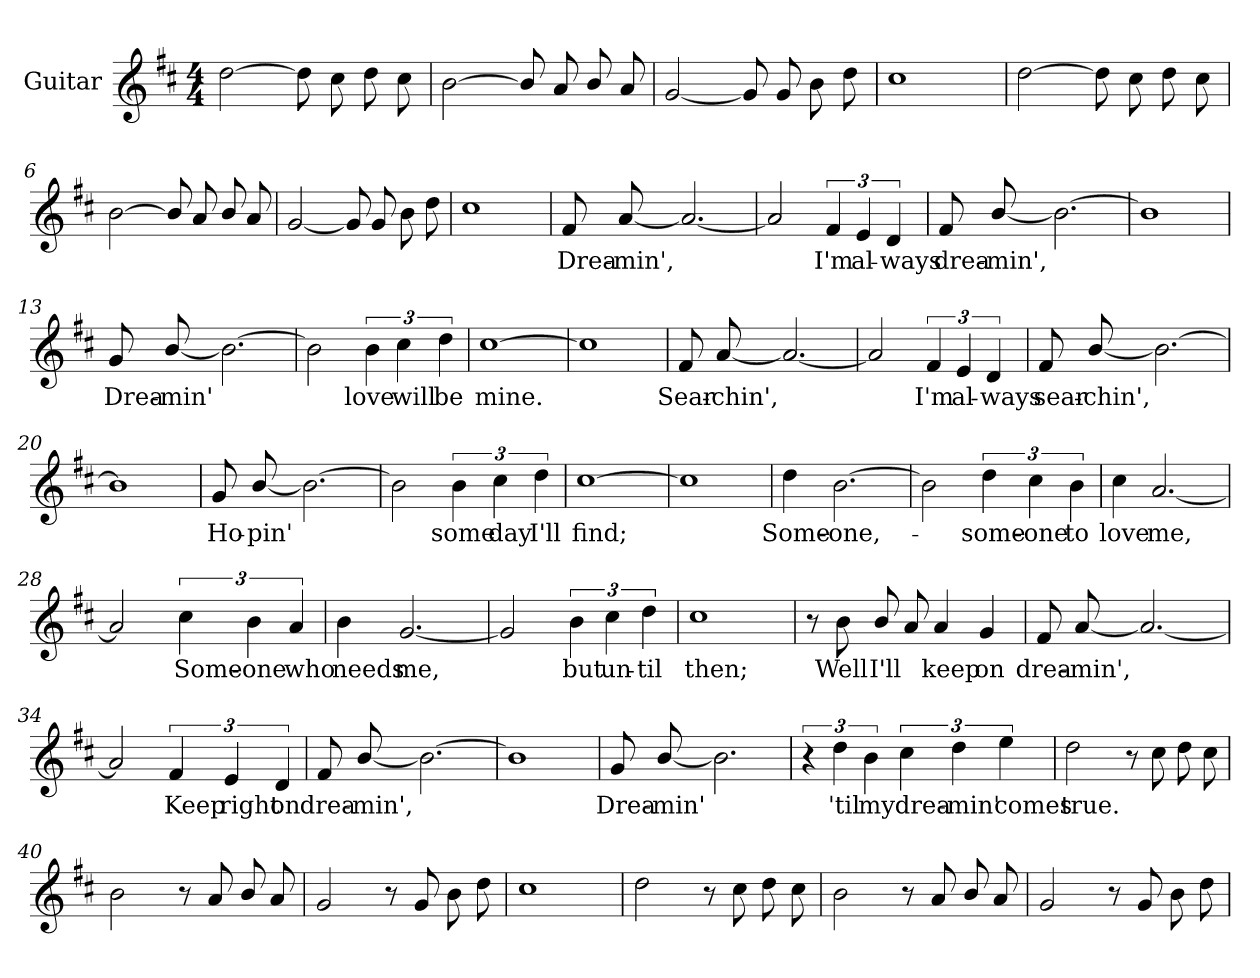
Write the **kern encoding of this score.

**kern	**text
*part1	*part1
*staff1	*staff1
*I"Guitar	*
*I'Guit.	*
*clefG2	*
*k[f#c#]	*
*M4/4	*
=1	=1
[>2dd\	.
8dd\L]	.
8cc#\	.
8dd\L	.
8cc#\	.
=2	=2
[>2b\	.
8b/L]	.
8a/	.
8b/L	.
8a/	.
=3	=3
[<2g/	.
8g/L]	.
8g/	.
8b\L	.
8dd\	.
=4	=4
1cc#	.
=5	=5
[>2dd\	.
8dd\L]	.
8cc#\	.
8dd\L	.
8cc#\	.
!!LO:LB:g=z
=6	=6
[>2b\	.
8b/L]	.
8a/	.
8b/L	.
8a/	.
=7	=7
[<2g/	.
8g/L]	.
8g/	.
8b\L	.
8dd\	.
=8	=8
1cc#	.
=9	=9
8f#/L	Drea-
[<8a/	min',
2.a/_<	.
=10	=10
2a/]	.
6f#/	I'm
6e/	al-
6d/	ways
!!LO:LB:g=z
=11	=11
8f#/L	drea-
[>8b/	min',
2.b\_>	.
=12	=12
1b]	.
=13	=13
8g/L	Drea-
[>8b/	min'
2.b\_>	.
=14	=14
2b\]	.
6b\	love
6cc#\	will
6dd\	be
=15	=15
[>1cc#	mine.
=16	=16
1cc#]	.
!!LO:LB:g=z
=17	=17
8f#/L	Sear-
[<8a/	chin',
2.a/_<	.
=18	=18
2a/]	.
6f#/	I'm
6e/	al-
6d/	ways
=19	=19
8f#/L	sear-
[>8b/	chin',
2.b\_>	.
=20	=20
1b]	.
=21	=21
8g/L	Ho-
[>8b/	pin'
2.b\_>	.
!!LO:LB:g=z
=22	=22
2b\]	.
6b\	some
6cc#\	day
6dd\	I'll
=23	=23
[>1cc#	find;
=24	=24
1cc#]	.
=25	=25
4dd\	Some-
[>2.b\	one,-
=26	=26
2b\]	.
6dd\	some-
6cc#\	one
6b\	to
=27	=27
4cc#\	love
[<2.a/	me,
!!LO:LB:g=z
=28	=28
2a/]	.
6cc#\	Some-
6b\	one
6a/	who
=29	=29
4b\	needs
[<2.g/	me,
=30	=30
2g/]	.
6b\	but
6cc#\	un-
6dd\	til
=31	=31
1cc#	then;
=32	=32
8r	.
8b\	Well
8b/L	I'll
8a/	.
4a/	keep
4g/	on
!!LO:LB:g=z
=33	=33
8f#/L	drea-
[<8a/	min',
2.a/_<	.
=34	=34
2a/]	.
6f#/	Keep
6e/	right
6d/	on
=35	=35
8f#/L	drea-
[>8b/	min',
2.b\_>	.
=36	=36
1b]	.
=37	=37
8g/L	Drea-
[>8b/	min'
2.b\]	.
!!LO:LB:g=z
=38	=38
6r	.
6dd\	'til
6b\	my
6cc#\	drea-
6dd\	min'
6ee\	comes
=39	=39
2dd\	true.
8r	.
8cc#\	.
8dd\L	.
8cc#\	.
=40	=40
2b\	.
8r	.
8a/	.
8b/L	.
8a/	.
=41	=41
2g/	.
8r	.
8g/	.
8b\L	.
8dd\	.
=42	=42
1cc#	.
!!LO:LB:g=z
=43	=43
2dd\	.
8r	.
8cc#\	.
8dd\L	.
8cc#\	.
=44	=44
2b\	.
8r	.
8a/	.
8b/L	.
8a/	.
=45	=45
2g/	.
8r	.
8g/	.
8b\L	.
8dd\	.
=	=
*-	*-
